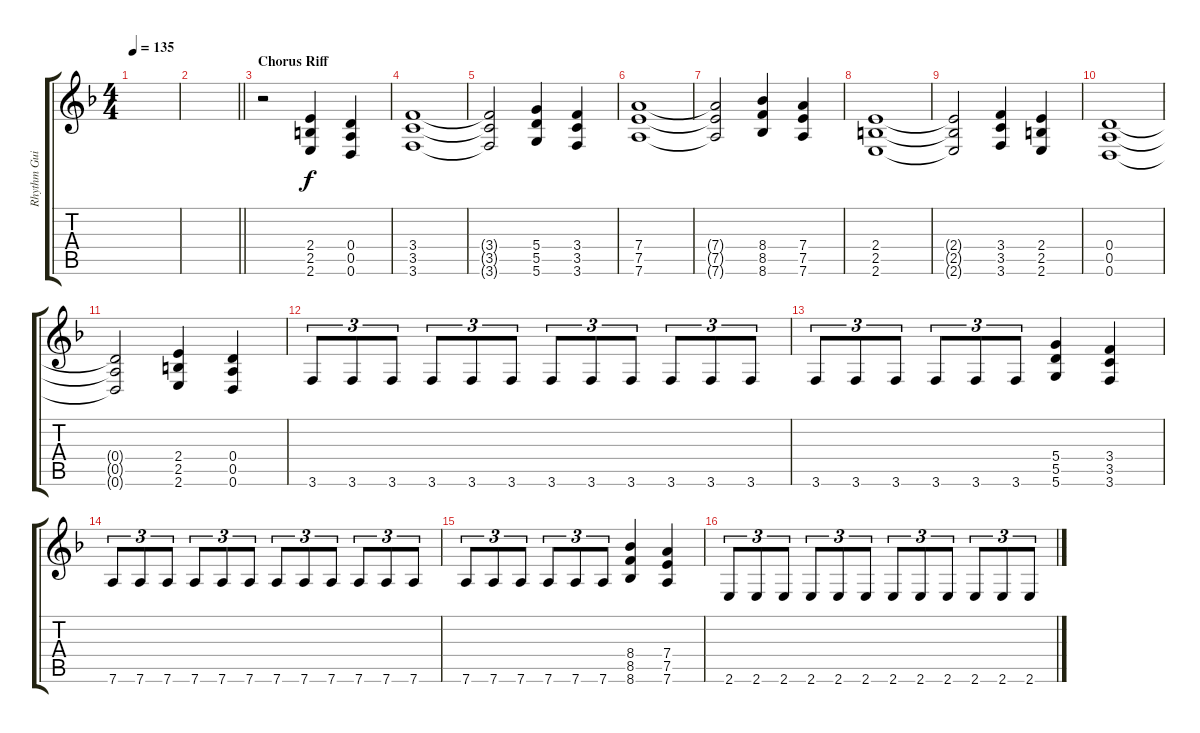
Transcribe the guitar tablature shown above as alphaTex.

\track ("Rhythm Guitar" "Rhythm Gui") {instrument overdrivenguitar}
\staff {score tabs}
\tuning (E4 B3 G3 D3 A2 D2) {hide}
\ts (4 4)
\tempo 135
\clef g2
\ks dminor
|
\barLineRight lightlight
|
\section ("" "Chorus Riff")
r.2 (2.4 2.5 2.6).4 (0.4 0.5 0.6).4 |
(3.4 3.5 3.6).1 |
(3.4{t} 3.5{t} 3.6{t}).2 (5.4 5.5 5.6).4 (3.4 3.5 3.6).4 |
(7.4 7.5 7.6).1 |
(7.4{t} 7.5{t} 7.6{t}).2 (8.4 8.5 8.6).4 (7.4 7.5 7.6).4 |
(2.4 2.5 2.6).1 |
(2.4{t} 2.5{t} 2.6{t}).2 (3.4 3.5 3.6).4 (2.4 2.5 2.6).4 |
(0.4 0.5 0.6).1 |
(0.4{t} 0.5{t} 0.6{t}).2 (2.4 2.5 2.6).4 (0.4 0.5 0.6).4 |
3.6.8{tu (3 2)} 3.6.8{tu (3 2)} 3.6.8{tu (3 2)} 3.6.8{tu (3 2)} 3.6.8{tu (3 2)} 3.6.8{tu (3 2)} 3.6.8{tu (3 2)} 3.6.8{tu (3 2)} 3.6.8{tu (3 2)} 3.6.8{tu (3 2)} 3.6.8{tu (3 2)} 3.6.8{tu (3 2)} |
3.6.8{tu (3 2)} 3.6.8{tu (3 2)} 3.6.8{tu (3 2)} 3.6.8{tu (3 2)} 3.6.8{tu (3 2)} 3.6.8{tu (3 2)} (5.4 5.5 5.6).4 (3.4 3.5 3.6).4 |
7.6.8{tu (3 2)} 7.6.8{tu (3 2)} 7.6.8{tu (3 2)} 7.6.8{tu (3 2)} 7.6.8{tu (3 2)} 7.6.8{tu (3 2)} 7.6.8{tu (3 2)} 7.6.8{tu (3 2)} 7.6.8{tu (3 2)} 7.6.8{tu (3 2)} 7.6.8{tu (3 2)} 7.6.8{tu (3 2)} |
7.6.8{tu (3 2)} 7.6.8{tu (3 2)} 7.6.8{tu (3 2)} 7.6.8{tu (3 2)} 7.6.8{tu (3 2)} 7.6.8{tu (3 2)} (8.4 8.5 8.6).4 (7.4 7.5 7.6).4 |
2.6.8{tu (3 2)} 2.6.8{tu (3 2)} 2.6.8{tu (3 2)} 2.6.8{tu (3 2)} 2.6.8{tu (3 2)} 2.6.8{tu (3 2)} 2.6.8{tu (3 2)} 2.6.8{tu (3 2)} 2.6.8{tu (3 2)} 2.6.8{tu (3 2)} 2.6.8{tu (3 2)} 2.6.8{tu (3 2)}
